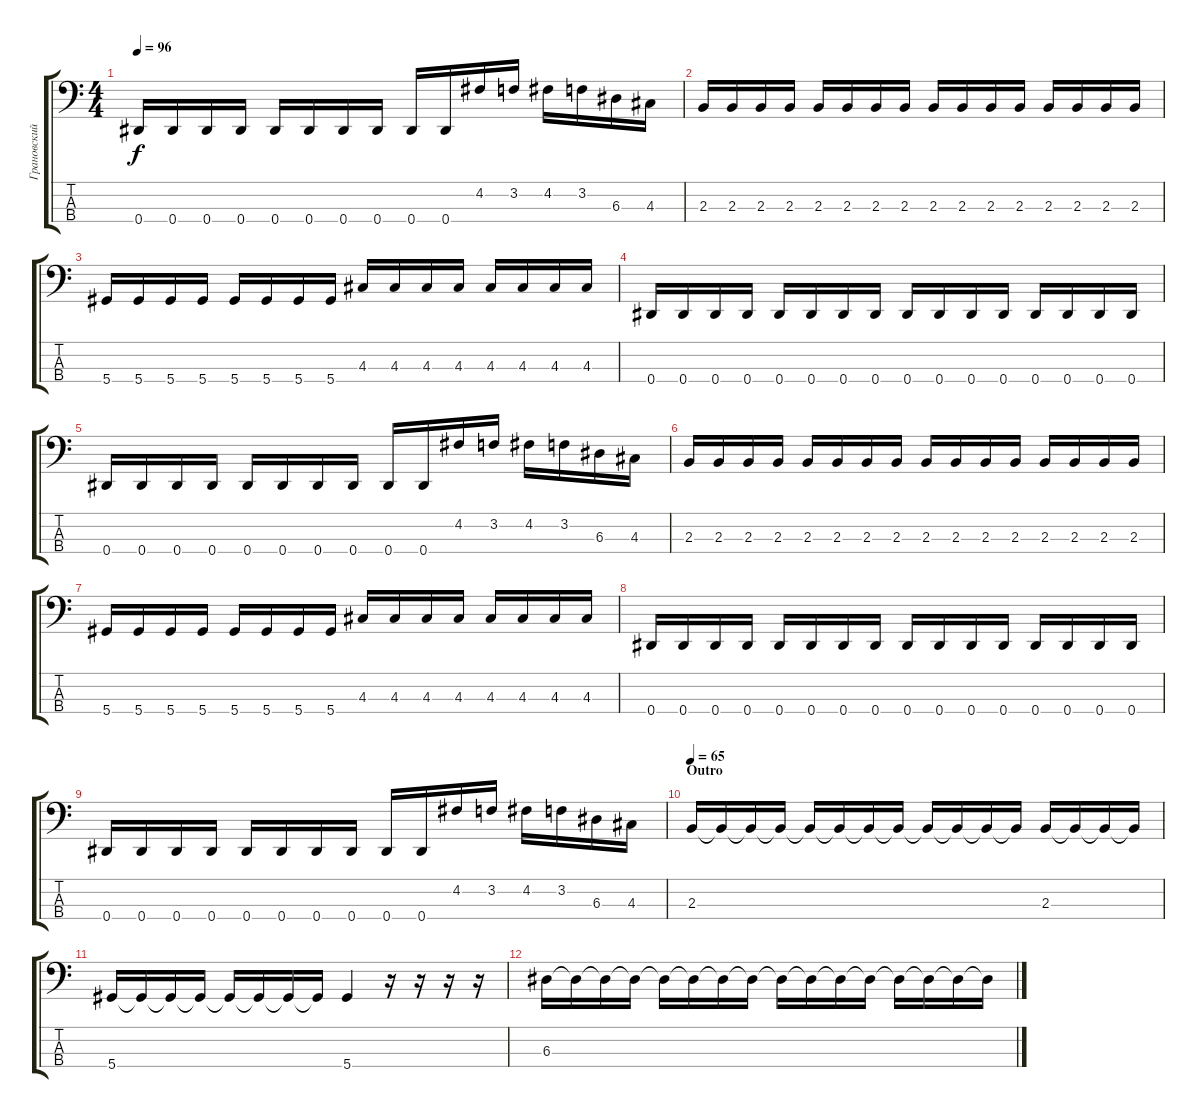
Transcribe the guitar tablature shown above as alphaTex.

\track ("Грановский (Bass)" "Грановский") {instrument electricbassfinger}
\staff {score tabs}
\tuning (G2 D2 A1 Eb1) {hide}
\ts (4 4)
\tempo 96
\clef f4
\ks c
0.4.16{dy f} 0.4.16 0.4.16 0.4.16 0.4.16 0.4.16 0.4.16 0.4.16 0.4.16 0.4.16 4.2.16 3.2.16 4.2.16 3.2.16 6.3.16 4.3.16 |
2.3.16 2.3.16 2.3.16 2.3.16 2.3.16 2.3.16 2.3.16 2.3.16 2.3.16 2.3.16 2.3.16 2.3.16 2.3.16 2.3.16 2.3.16 2.3.16 |
5.4.16 5.4.16 5.4.16 5.4.16 5.4.16 5.4.16 5.4.16 5.4.16 4.3.16 4.3.16 4.3.16 4.3.16 4.3.16 4.3.16 4.3.16 4.3.16 |
0.4.16 0.4.16 0.4.16 0.4.16 0.4.16 0.4.16 0.4.16 0.4.16 0.4.16 0.4.16 0.4.16 0.4.16 0.4.16 0.4.16 0.4.16 0.4.16 |
0.4.16 0.4.16 0.4.16 0.4.16 0.4.16 0.4.16 0.4.16 0.4.16 0.4.16 0.4.16 4.2.16 3.2.16 4.2.16 3.2.16 6.3.16 4.3.16 |
2.3.16 2.3.16 2.3.16 2.3.16 2.3.16 2.3.16 2.3.16 2.3.16 2.3.16 2.3.16 2.3.16 2.3.16 2.3.16 2.3.16 2.3.16 2.3.16 |
5.4.16 5.4.16 5.4.16 5.4.16 5.4.16 5.4.16 5.4.16 5.4.16 4.3.16 4.3.16 4.3.16 4.3.16 4.3.16 4.3.16 4.3.16 4.3.16 |
0.4.16 0.4.16 0.4.16 0.4.16 0.4.16 0.4.16 0.4.16 0.4.16 0.4.16 0.4.16 0.4.16 0.4.16 0.4.16 0.4.16 0.4.16 0.4.16 |
0.4.16 0.4.16 0.4.16 0.4.16 0.4.16 0.4.16 0.4.16 0.4.16 0.4.16 0.4.16 4.2.16 3.2.16 4.2.16 3.2.16 6.3.16 4.3.16 |
\section ("" "Outro")
\tempo 65
2.3.16 2.3{t}.16 2.3{t}.16 2.3{t}.16 2.3{t}.16 2.3{t}.16 2.3{t}.16 2.3{t}.16 2.3{t}.16 2.3{t}.16 2.3{t}.16 2.3{t}.16 2.3.16 2.3{t}.16 2.3{t}.16 2.3{t}.16 |
5.4.16 5.4{t}.16 5.4{t}.16 5.4{t}.16 5.4{t}.16 5.4{t}.16 5.4{t}.16 5.4{t}.16 5.4.4 r.16 r.16 r.16 r.16 |
6.3.16 6.3{t}.16 6.3{t}.16 6.3{t}.16 6.3{t}.16 6.3{t}.16 6.3{t}.16 6.3{t}.16 6.3{t}.16 6.3{t}.16 6.3{t}.16 6.3{t}.16 6.3{t}.16 6.3{t}.16 6.3{t}.16 6.3{t}.16
